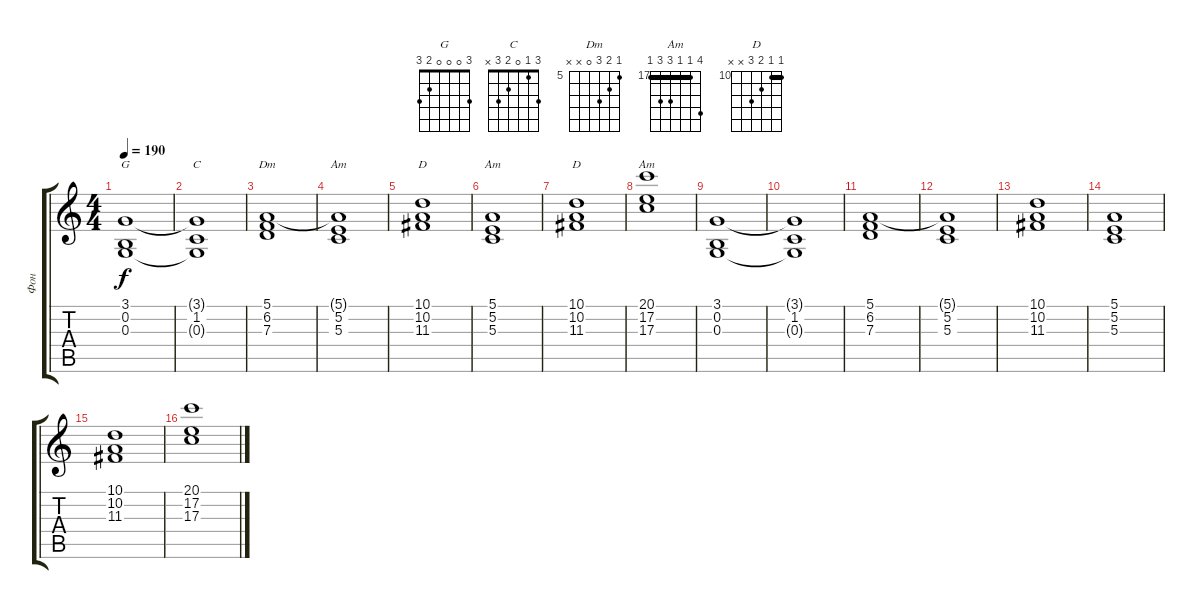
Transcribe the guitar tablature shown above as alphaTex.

\track ("Фон" "Фон") {instrument pad2warm}
\staff {score tabs}
\tuning (E4 B3 G3 D3 A2 E2) {hide}
\chord ("G" 3 0 0 0 2 3)
\chord ("C" 3 1 0 2 3 x)
\chord ("Dm" 5 6 7 0 x x) {firstfret 5}
\chord ("Am" 5 5 5 7 0 x) {firstfret 5 barre 5}
\chord ("D" 10 10 11 12 12 10) {firstfret 10 barre 10}
\chord ("Am" 5 5 5 7 x x) {firstfret 5 barre 5}
\chord ("D" 10 10 11 12 x x) {firstfret 10 barre 10}
\chord ("Am" 20 17 17 19 19 17) {firstfret 17 barre 17}
\ts (4 4)
\tempo 190
\clef g2
\ks c
(3.1 0.2 0.3).1{ch "G" dy f} |
(3.1{t} 1.2 0.3{t}).1{ch "C"} |
(5.1 6.2 7.3).1{ch "Dm"} |
(5.1{t} 5.2 5.3).1{ch "Am"} |
(10.1 10.2 11.3).1{ch "D"} |
(5.1 5.2 5.3).1{ch "Am"} |
(10.1 10.2 11.3).1{ch "D"} |
(20.1 17.2 17.3).1{ch "Am"} |
(3.1 0.2 0.3).1 |
(3.1{t} 1.2 0.3{t}).1 |
(5.1 6.2 7.3).1 |
(5.1{t} 5.2 5.3).1 |
(10.1 10.2 11.3).1 |
(5.1 5.2 5.3).1 |
(10.1 10.2 11.3).1 |
(20.1 17.2 17.3).1
